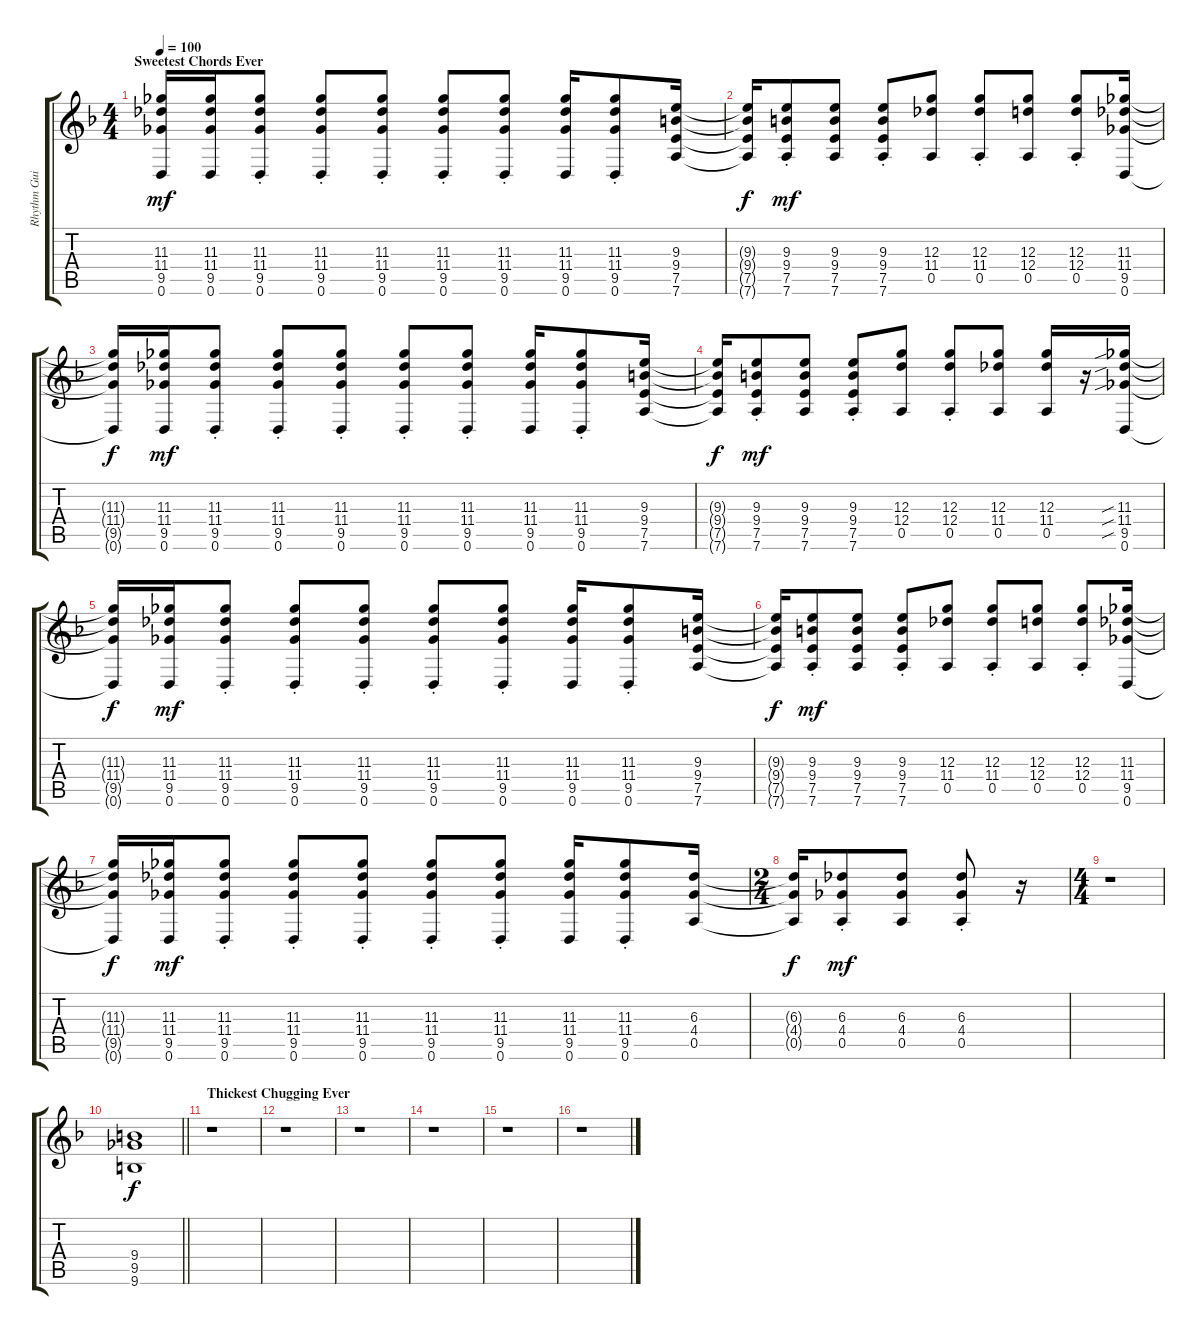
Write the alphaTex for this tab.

\track ("Rhythm Guitar" "Rhythm Gui") {instrument overdrivenguitar}
\staff {score tabs}
\tuning (E4 B3 G3 D3 A2 D2) {hide}
\ts (4 4)
\section ("" "Sweetest Chords Ever")
\tempo 100
\clef g2
\ks dminor
(11.3 11.4 9.5 0.6).16{dy mf} (11.3 11.4 9.5 0.6).16 (11.3{st} 11.4{st} 9.5{st} 0.6{st}).8 (11.3{st} 11.4{st} 9.5{st} 0.6{st}).8 (11.3{st} 11.4{st} 9.5{st} 0.6{st}).8 (11.3{st} 11.4{st} 9.5{st} 0.6{st}).8 (11.3{st} 11.4{st} 9.5{st} 0.6{st}).8 (11.3 11.4 9.5 0.6).16 (11.3{st} 11.4{st} 9.5{st} 0.6{st}).8 (9.3 9.4 7.5 7.6).16 |
(9.3{t} 9.4{t} 7.5{t} 7.6{t}).16{dy f} (9.3{st} 9.4{st} 7.5{st} 7.6{st}).8{dy mf} (9.3 9.4 7.5 7.6).8 (9.3{st} 9.4{st} 7.5{st} 7.6{st}).8 (12.3 11.4 0.5).8 (12.3{st} 11.4{st} 0.5{st}).8 (12.3 12.4 0.5).8 (12.3{st} 12.4{st} 0.5{st}).8 (11.3 11.4 9.5 0.6).16 |
(11.3{t} 11.4{t} 9.5{t} 0.6{t}).16{dy f} (11.3 11.4 9.5 0.6).16{dy mf} (11.3{st} 11.4{st} 9.5{st} 0.6{st}).8 (11.3{st} 11.4{st} 9.5{st} 0.6{st}).8 (11.3{st} 11.4{st} 9.5{st} 0.6{st}).8 (11.3{st} 11.4{st} 9.5{st} 0.6{st}).8 (11.3{st} 11.4{st} 9.5{st} 0.6{st}).8 (11.3 11.4 9.5 0.6).16 (11.3{st} 11.4{st} 9.5{st} 0.6{st}).8 (9.3 9.4 7.5 7.6).16 |
(9.3{t} 9.4{t} 7.5{t} 7.6{t}).16{dy f} (9.3{st} 9.4{st} 7.5{st} 7.6{st}).8{dy mf} (9.3 9.4 7.5 7.6).8 (9.3{st} 9.4{st} 7.5{st} 7.6{st}).8 (12.3 12.4 0.5).8 (12.3{st} 12.4{st} 0.5{st}).8 (12.3 11.4 0.5).8 (12.3 11.4 0.5).16 r.16 (11.3{sib} 11.4{sib} 9.5{sib} 0.6).16 |
(11.3{t} 11.4{t} 9.5{t} 0.6{t}).16{dy f} (11.3 11.4 9.5 0.6).16{dy mf} (11.3{st} 11.4{st} 9.5{st} 0.6{st}).8 (11.3{st} 11.4{st} 9.5{st} 0.6{st}).8 (11.3{st} 11.4{st} 9.5{st} 0.6{st}).8 (11.3{st} 11.4{st} 9.5{st} 0.6{st}).8 (11.3{st} 11.4{st} 9.5{st} 0.6{st}).8 (11.3 11.4 9.5 0.6).16 (11.3{st} 11.4{st} 9.5{st} 0.6{st}).8 (9.3 9.4 7.5 7.6).16 |
(9.3{t} 9.4{t} 7.5{t} 7.6{t}).16{dy f} (9.3{st} 9.4{st} 7.5{st} 7.6{st}).8{dy mf} (9.3 9.4 7.5 7.6).8 (9.3{st} 9.4{st} 7.5{st} 7.6{st}).8 (12.3 11.4 0.5).8 (12.3{st} 11.4{st} 0.5{st}).8 (12.3 12.4 0.5).8 (12.3{st} 12.4{st} 0.5{st}).8 (11.3 11.4 9.5 0.6).16 |
(11.3{t} 11.4{t} 9.5{t} 0.6{t}).16{dy f} (11.3 11.4 9.5 0.6).16{dy mf} (11.3{st} 11.4{st} 9.5{st} 0.6{st}).8 (11.3{st} 11.4{st} 9.5{st} 0.6{st}).8 (11.3{st} 11.4{st} 9.5{st} 0.6{st}).8 (11.3{st} 11.4{st} 9.5{st} 0.6{st}).8 (11.3{st} 11.4{st} 9.5{st} 0.6{st}).8 (11.3 11.4 9.5 0.6).16 (11.3{st} 11.4{st} 9.5{st} 0.6{st}).8 (6.3 4.4 0.5).16 |
\ts (2 4)
(6.3{t} 4.4{t} 0.5{t}).16{dy f} (6.3{st} 4.4{st} 0.5{st}).8{dy mf} (6.3 4.4 0.5).8 (6.3{st} 4.4{st} 0.5{st}).8 r.16 |
\ts (4 4)
r.1 |
\barLineRight lightlight
(9.4 9.5 9.6).1{dy f} |
\section ("" "Thickest Chugging Ever")
r.1 |
r.1 |
r.1 |
r.1 |
r.1 |
r.1
